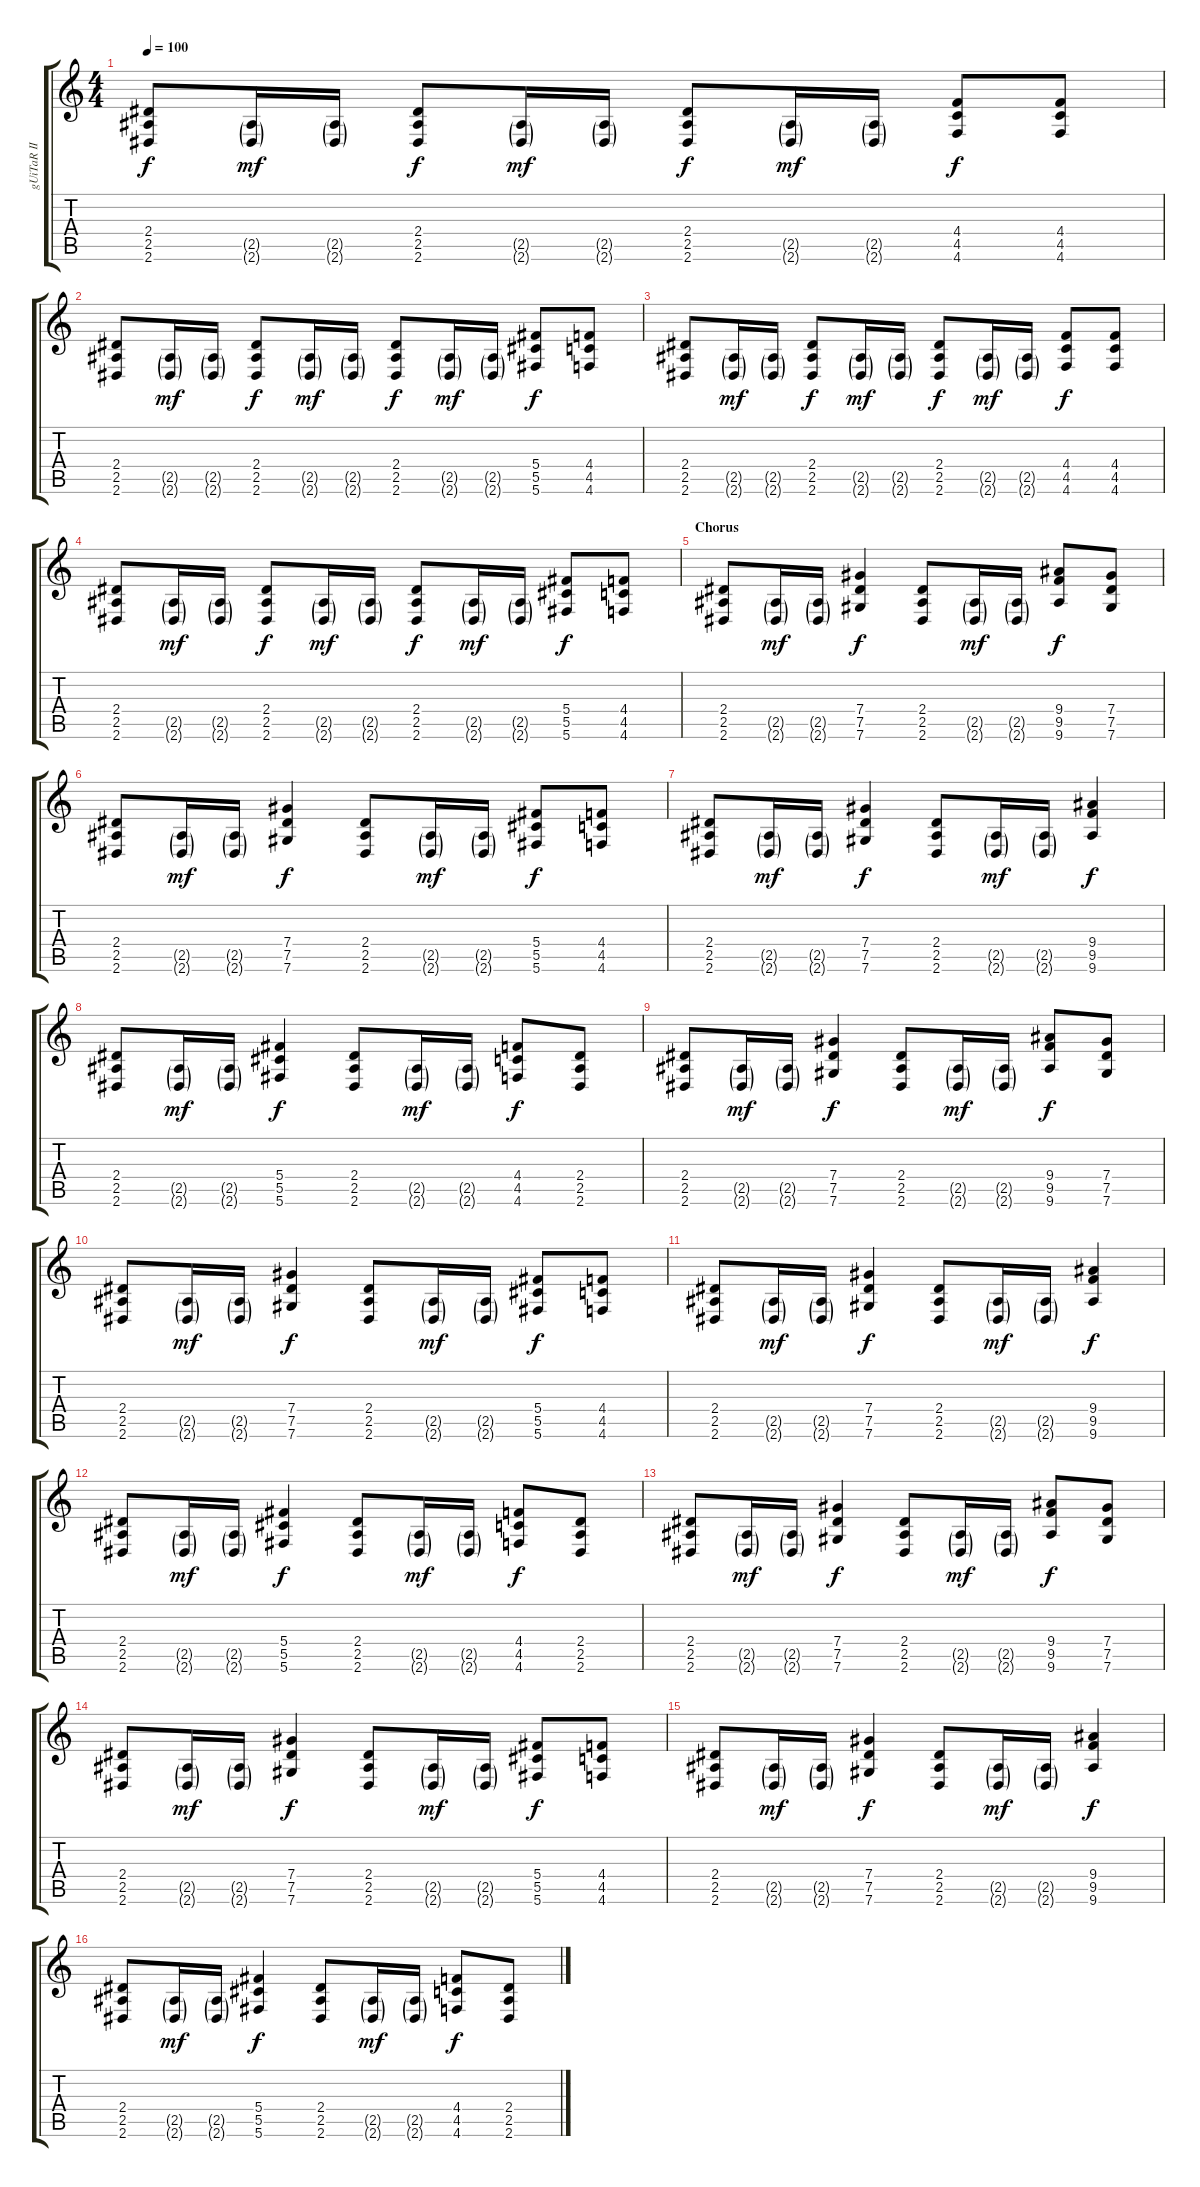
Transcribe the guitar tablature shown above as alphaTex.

\track ("gUiTaR II" "gUiTaR II") {instrument overdrivenguitar}
\staff {score tabs}
\tuning (Eb4 Bb3 Gb3 Db3 Ab2 Db2) {hide}
\ts (4 4)
\tempo 100
\clef g2
\ks c
(2.4 2.5 2.6).8{dy f} (2.5{g} 2.6{g}).16{dy mf} (2.5{g} 2.6{g}).16 (2.4 2.5 2.6).8{dy f} (2.5{g} 2.6{g}).16{dy mf} (2.5{g} 2.6{g}).16 (2.4 2.5 2.6).8{dy f} (2.5{g} 2.6{g}).16{dy mf} (2.5{g} 2.6{g}).16 (4.4 4.5 4.6).8{dy f} (4.4 4.5 4.6).8 |
(2.4 2.5 2.6).8 (2.5{g} 2.6{g}).16{dy mf} (2.5{g} 2.6{g}).16 (2.4 2.5 2.6).8{dy f} (2.5{g} 2.6{g}).16{dy mf} (2.5{g} 2.6{g}).16 (2.4 2.5 2.6).8{dy f} (2.5{g} 2.6{g}).16{dy mf} (2.5{g} 2.6{g}).16 (5.4 5.5 5.6).8{dy f} (4.4 4.5 4.6).8 |
(2.4 2.5 2.6).8 (2.5{g} 2.6{g}).16{dy mf} (2.5{g} 2.6{g}).16 (2.4 2.5 2.6).8{dy f} (2.5{g} 2.6{g}).16{dy mf} (2.5{g} 2.6{g}).16 (2.4 2.5 2.6).8{dy f} (2.5{g} 2.6{g}).16{dy mf} (2.5{g} 2.6{g}).16 (4.4 4.5 4.6).8{dy f} (4.4 4.5 4.6).8 |
(2.4 2.5 2.6).8 (2.5{g} 2.6{g}).16{dy mf} (2.5{g} 2.6{g}).16 (2.4 2.5 2.6).8{dy f} (2.5{g} 2.6{g}).16{dy mf} (2.5{g} 2.6{g}).16 (2.4 2.5 2.6).8{dy f} (2.5{g} 2.6{g}).16{dy mf} (2.5{g} 2.6{g}).16 (5.4 5.5 5.6).8{dy f} (4.4 4.5 4.6).8 |
\section ("" "Chorus")
(2.4 2.5 2.6).8 (2.5{g} 2.6{g}).16{dy mf} (2.5{g} 2.6{g}).16 (7.4 7.5 7.6).4{dy f} (2.4 2.5 2.6).8 (2.5{g} 2.6{g}).16{dy mf} (2.5{g} 2.6{g}).16 (9.4 9.5 9.6).8{dy f} (7.4 7.5 7.6).8 |
(2.4 2.5 2.6).8 (2.5{g} 2.6{g}).16{dy mf} (2.5{g} 2.6{g}).16 (7.4 7.5 7.6).4{dy f} (2.4 2.5 2.6).8 (2.5{g} 2.6{g}).16{dy mf} (2.5{g} 2.6{g}).16 (5.4 5.5 5.6).8{dy f} (4.4 4.5 4.6).8 |
(2.4 2.5 2.6).8 (2.5{g} 2.6{g}).16{dy mf} (2.5{g} 2.6{g}).16 (7.4 7.5 7.6).4{dy f} (2.4 2.5 2.6).8 (2.5{g} 2.6{g}).16{dy mf} (2.5{g} 2.6{g}).16 (9.4 9.5 9.6).4{dy f} |
(2.4 2.5 2.6).8 (2.5{g} 2.6{g}).16{dy mf} (2.5{g} 2.6{g}).16 (5.4 5.5 5.6).4{dy f} (2.4 2.5 2.6).8 (2.5{g} 2.6{g}).16{dy mf} (2.5{g} 2.6{g}).16 (4.4 4.5 4.6).8{dy f} (2.4 2.5 2.6).8 |
(2.4 2.5 2.6).8 (2.5{g} 2.6{g}).16{dy mf} (2.5{g} 2.6{g}).16 (7.4 7.5 7.6).4{dy f} (2.4 2.5 2.6).8 (2.5{g} 2.6{g}).16{dy mf} (2.5{g} 2.6{g}).16 (9.4 9.5 9.6).8{dy f} (7.4 7.5 7.6).8 |
(2.4 2.5 2.6).8 (2.5{g} 2.6{g}).16{dy mf} (2.5{g} 2.6{g}).16 (7.4 7.5 7.6).4{dy f} (2.4 2.5 2.6).8 (2.5{g} 2.6{g}).16{dy mf} (2.5{g} 2.6{g}).16 (5.4 5.5 5.6).8{dy f} (4.4 4.5 4.6).8 |
(2.4 2.5 2.6).8 (2.5{g} 2.6{g}).16{dy mf} (2.5{g} 2.6{g}).16 (7.4 7.5 7.6).4{dy f} (2.4 2.5 2.6).8 (2.5{g} 2.6{g}).16{dy mf} (2.5{g} 2.6{g}).16 (9.4 9.5 9.6).4{dy f} |
(2.4 2.5 2.6).8 (2.5{g} 2.6{g}).16{dy mf} (2.5{g} 2.6{g}).16 (5.4 5.5 5.6).4{dy f} (2.4 2.5 2.6).8 (2.5{g} 2.6{g}).16{dy mf} (2.5{g} 2.6{g}).16 (4.4 4.5 4.6).8{dy f} (2.4 2.5 2.6).8 |
(2.4 2.5 2.6).8 (2.5{g} 2.6{g}).16{dy mf} (2.5{g} 2.6{g}).16 (7.4 7.5 7.6).4{dy f} (2.4 2.5 2.6).8 (2.5{g} 2.6{g}).16{dy mf} (2.5{g} 2.6{g}).16 (9.4 9.5 9.6).8{dy f} (7.4 7.5 7.6).8 |
(2.4 2.5 2.6).8 (2.5{g} 2.6{g}).16{dy mf} (2.5{g} 2.6{g}).16 (7.4 7.5 7.6).4{dy f} (2.4 2.5 2.6).8 (2.5{g} 2.6{g}).16{dy mf} (2.5{g} 2.6{g}).16 (5.4 5.5 5.6).8{dy f} (4.4 4.5 4.6).8 |
(2.4 2.5 2.6).8 (2.5{g} 2.6{g}).16{dy mf} (2.5{g} 2.6{g}).16 (7.4 7.5 7.6).4{dy f} (2.4 2.5 2.6).8 (2.5{g} 2.6{g}).16{dy mf} (2.5{g} 2.6{g}).16 (9.4 9.5 9.6).4{dy f} |
(2.4 2.5 2.6).8 (2.5{g} 2.6{g}).16{dy mf} (2.5{g} 2.6{g}).16 (5.4 5.5 5.6).4{dy f} (2.4 2.5 2.6).8 (2.5{g} 2.6{g}).16{dy mf} (2.5{g} 2.6{g}).16 (4.4 4.5 4.6).8{dy f} (2.4 2.5 2.6).8
